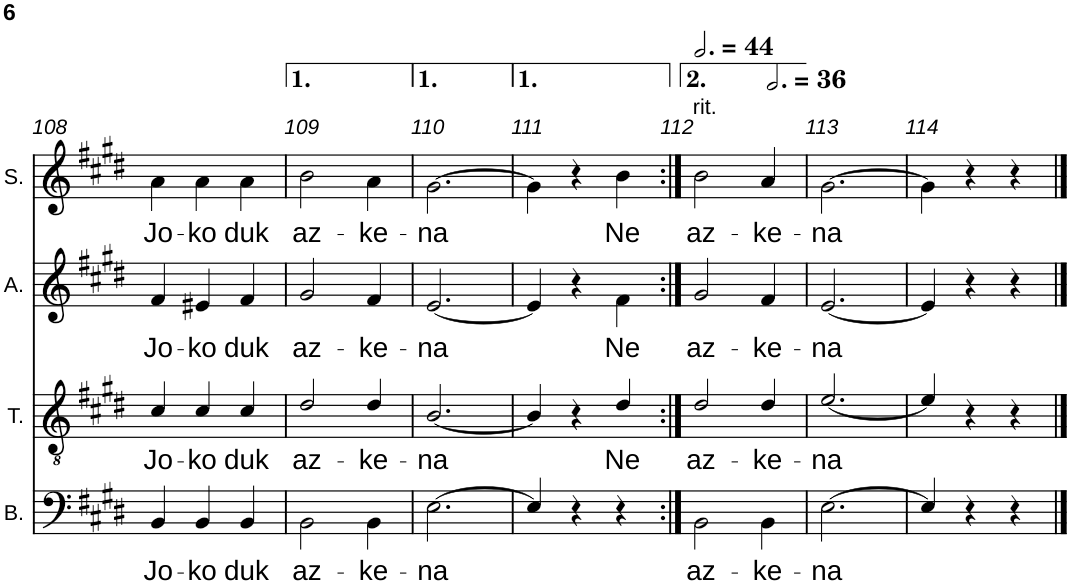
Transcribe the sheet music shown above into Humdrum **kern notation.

**kern	**text	**kern	**text	**kern	**text	**kern	**text
*part4	*part4	*part3	*part3	*part2	*part2	*part1	*part1
*staff4	*staff4	*staff3	*staff3	*staff2	*staff2	*staff1	*staff1
*I"Basse	*	*I"Ténor	*	*I"Alto	*	*I"Soprano	*
*I'B.	*	*I'T.	*	*I'A.	*	*I'S.	*
!!LO:PB:g=z
*clefF4	*	*clefGv2	*	*clefG2	*	*clefG2	*
*k[f#c#g#d#]	*	*k[f#c#g#d#]	*	*k[f#c#g#d#]	*	*k[f#c#g#d#]	*
*E:	*	*E:	*	*E:	*	*E:	*
*M3/4	*	*M3/4	*	*M3/4	*	*M3/4	*
=108	=108	=108	=108	=108	=108	=108	=108
!	!LO:LY:b	!	!LO:LY:b	!	!LO:LY:b	!	!LO:LY:b
4BB/	Jo-	4c#/	Jo-	4f#/	Jo-	4a\	Jo-
!	!LO:LY:b	!	!LO:LY:b	!	!LO:LY:b	!	!LO:LY:b
4BB/	-ko	4c#/	-ko	4e#X/	-ko	4a\	-ko
!	!LO:LY:b	!	!LO:LY:b	!	!LO:LY:b	!	!LO:LY:b
4BB/	duk	4c#/	duk	4f#/	duk	4a\	duk
=109	=109	=109	=109	=109	=109	=109	=109
!	!LO:LY:b	!	!LO:LY:b	!	!LO:LY:b	!	!LO:LY:b
2BB\	az-	2d#/	az-	2g#/	az-	2b\	az-
!	!LO:LY:b	!	!LO:LY:b	!	!LO:LY:b	!	!LO:LY:b
4BB\	-ke-	4d#/	-ke-	4f#/	-ke-	4a\	-ke-
=110	=110	=110	=110	=110	=110	=110	=110
!	!LO:LY:b	!	!LO:LY:b	!	!LO:LY:b	!	!LO:LY:b
[2.E\	-na	[2.B/	-na	[2.e/	-na	[2.g#\	-na
=111	=111	=111	=111	=111	=111	=111	=111
4E/]	.	4B/]	.	4e/]	.	4g#\]	.
4r	.	4r	.	4r	.	4r	.
!	!	!	!LO:LY:b	!	!LO:LY:b	!	!LO:LY:b
4r	.	4d#/	Ne	4f#\	Ne	4b\	Ne
=112:|!	=112:|!	=112:|!	=112:|!	=112:|!	=112:|!	=112:|!	=112:|!
*	*	*	*	*	*	*MM132	*
!	!	!	!	!	!	!LO:TX:a:t=rit.	!
!	!LO:LY:b	!	!LO:LY:b	!	!LO:LY:b	!	!LO:LY:b
2BB\	az-	2d#/	az-	2g#/	az-	2b\	az-
*	*	*	*	*	*	*MM108	*
!	!LO:LY:b	!	!LO:LY:b	!	!LO:LY:b	!	!LO:LY:b
4BB\	-ke-	4d#/	-ke-	4f#/	-ke-	4a/	-ke-
=113	=113	=113	=113	=113	=113	=113	=113
!	!LO:LY:b	!	!LO:LY:b	!	!LO:LY:b	!	!LO:LY:b
[2.E\	-na	[2.e/	-na	[2.e/	-na	[2.g#\	-na
=114	=114	=114	=114	=114	=114	=114	=114
4E/]	.	4e/]	.	4e/]	.	4g#\]	.
4r	.	4r	.	4r	.	4r	.
4r	.	4r	.	4r	.	4r	.
==	==	==	==	==	==	==	==
*-	*-	*-	*-	*-	*-	*-	*-
